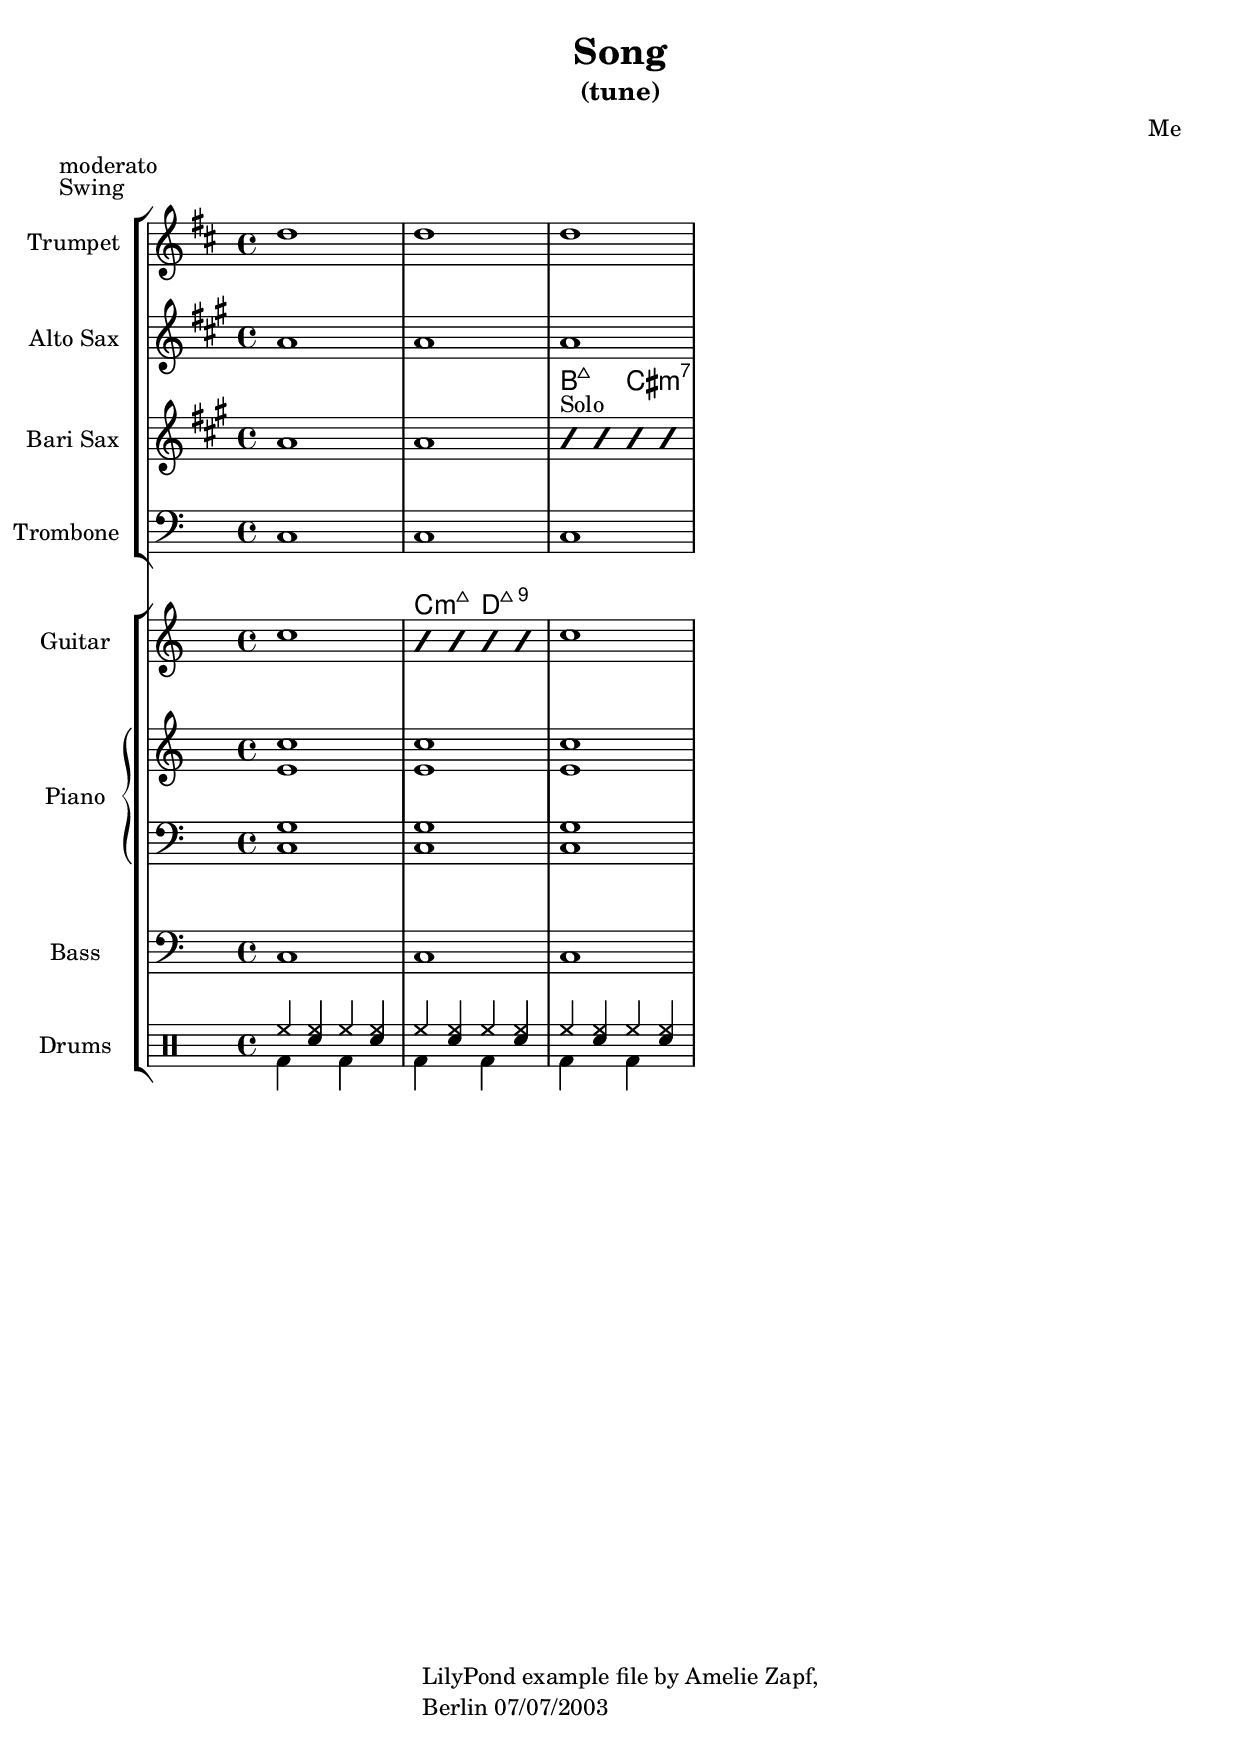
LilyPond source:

%% Do not edit this file; it is automatically
%% generated from LSR http://lsr.dsi.unimi.it
%% This file is in the public domain.
\version "2.13.29"

\header {
  lsrtags = "keyboards, percussion, fretted-strings, template"

%% Translation of GIT committish: 0b55335aeca1de539bf1125b717e0c21bb6fa31b
  texidoces = "
Ésta es una plantilla bastante avanzada, para un conjunto de
jazz. Observe que la notación de todos los instrumentos está en
@code{\\key c \\major} (Do mayor). Esto se refiere al tono de
concierto; la armadura se transporta automáticamente si la música está
dentro de una sección @code{\\transpose}.

"
  doctitlees = "Plantilla para combo de jazz"


%% Translation of GIT committish: 0a868be38a775ecb1ef935b079000cebbc64de40
  texidocde = "
Hier ist ein ziemlich kompliziertes Beispiel für ein Jazz-Ensemble. Achtung:
Alle Instrumente sind in @code{\key c \major} (C-Dur) notiert. Das bezieht sich
auf die klingende Musik: LilyPond transponiert die Tonart automatisch, wenn
sich die Noten innerhalb eines @code{\transpose}-Abschnitts befinden.

"

  doctitlede = "Vorlage für Jazz-Combo"

%% Translation of GIT committish: bdfe3dc8175a2d7e9ea0800b5b04cfb68fe58a7a
  texidocfr = "
Bien que compliqué de prime abord, voici un canevas tout à fait indiqué
pour les ensembles de jazz.  Vous noterez que tous les instruments sont
notés en ut (@code{\key c \major}), la tonalité de concert.  Les notes
seront automatiquement transposée dès lors qu'elles seront inscrites
dans une section @code{\\transpose}.

"
  doctitlefr = "Symboles de jazz"

  texidoc = "
This is quite an advanced template, for a jazz ensemble. Note that all
instruments are notated in @code{\\key c \\major}. This refers to the
key in concert pitch; the key will be automatically transposed if the
music is within a @code{\\transpose} section.

"
  doctitle = "Jazz combo template"
} % begin verbatim

\header {
  title = "Song"
  subtitle = "(tune)"
  composer = "Me"
  meter = "moderato"
  piece = "Swing"
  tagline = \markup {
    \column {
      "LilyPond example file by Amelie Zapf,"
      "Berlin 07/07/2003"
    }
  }
}

%#(set-global-staff-size 16)
\include "english.ly"

%%%%%%%%%%%% Some macros %%%%%%%%%%%%%%%%%%%

sl = {
  \override NoteHead #'style = #'slash
  \override Stem #'transparent = ##t
}
nsl = {
  \revert NoteHead #'style
  \revert Stem #'transparent
}
crOn = \override NoteHead #'style = #'cross
crOff = \revert NoteHead #'style

%% insert chord name style stuff here.

jazzChords = { }

%%%%%%%%%%%% Keys'n'thangs %%%%%%%%%%%%%%%%%

global = { \time 4/4 }

Key = { \key c \major }

% ############ Horns ############

% ------ Trumpet ------
trpt = \transpose c d \relative c'' {
  \Key
  c1 | c | c |
}
trpHarmony = \transpose c' d {
  \jazzChords
}
trumpet = {
  \global
  \set Staff.instrumentName = #"Trumpet"
  \clef treble
  <<
    \trpt
  >>
}

% ------ Alto Saxophone ------
alto = \transpose c a \relative c' {
  \Key
  c1 | c | c |
}
altoHarmony = \transpose c' a {
  \jazzChords
}
altoSax = {
  \global
  \set Staff.instrumentName = #"Alto Sax"
  \clef treble
  <<
    \alto
  >>
}

% ------ Baritone Saxophone ------
bari = \transpose c a' \relative c {
  \Key
  c1
  c1
  \sl
  d4^"Solo" d d d
  \nsl
}
bariHarmony = \transpose c' a \chordmode {
  \jazzChords s1 s d2:maj e:m7
}
bariSax = {
  \global
  \set Staff.instrumentName = #"Bari Sax"
  \clef treble
  <<
    \bari
  >>
}

% ------ Trombone ------
tbone = \relative c {
  \Key
  c1 | c | c
}
tboneHarmony = \chordmode {
  \jazzChords
}
trombone = {
  \global
  \set Staff.instrumentName = #"Trombone"
  \clef bass
  <<
    \tbone
  >>
}

% ############ Rhythm Section #############

% ------ Guitar ------
gtr = \relative c'' {
  \Key
  c1
  \sl
  b4 b b b
  \nsl
  c1
}
gtrHarmony = \chordmode {
  \jazzChords
  s1 c2:min7+ d2:maj9
}
guitar = {
  \global
  \set Staff.instrumentName = #"Guitar"
  \clef treble
  <<
    \gtr
  >>
}

%% ------ Piano ------
rhUpper = \relative c'' {
  \voiceOne
  \Key
  c1 | c | c
}
rhLower = \relative c' {
  \voiceTwo
  \Key
  e1 | e | e
}

lhUpper = \relative c' {
  \voiceOne
  \Key
  g1 | g | g
}
lhLower = \relative c {
  \voiceTwo
  \Key
  c1 | c | c
}

PianoRH = {
  \clef treble
  \global
  \set Staff.midiInstrument = #"acoustic grand"
  <<
    \new Voice = "one" \rhUpper
    \new Voice = "two" \rhLower
  >>
}
PianoLH = {
  \clef bass
  \global
  \set Staff.midiInstrument = #"acoustic grand"
  <<
    \new Voice = "one" \lhUpper
    \new Voice = "two" \lhLower
  >>
}

piano = {
  <<
    \set PianoStaff.instrumentName = #"Piano"
    \new Staff = "upper" \PianoRH
    \new Staff = "lower" \PianoLH
  >>
}

% ------ Bass Guitar ------
Bass = \relative c {
  \Key
  c1 | c | c
}
bass = {
  \global
  \set Staff.instrumentName = #"Bass"
  \clef bass
  <<
    \Bass
  >>
}

% ------ Drums ------
up = \drummode {
  \voiceOne
  hh4 <hh sn> hh <hh sn>
  hh4 <hh sn> hh <hh sn>
  hh4 <hh sn> hh <hh sn>
}
down = \drummode {
  \voiceTwo
  bd4 s bd s
  bd4 s bd s
  bd4 s bd s
}

drumContents = {
  \global
  <<
    \set DrumStaff.instrumentName = #"Drums"
    \new DrumVoice \up
    \new DrumVoice \down
  >>
}

%%%%%%%%% It All Goes Together Here %%%%%%%%%%%%%%%%%%%%%%

\score {
  <<
    \new StaffGroup = "horns" <<
      \new Staff = "trumpet" \trumpet
      \new Staff = "altosax" \altoSax
      \new ChordNames = "barichords" \bariHarmony
      \new Staff = "barisax" \bariSax
      \new Staff = "trombone" \trombone
    >>

    \new StaffGroup = "rhythm" <<
      \new ChordNames = "chords" \gtrHarmony
      \new Staff = "guitar" \guitar
      \new PianoStaff = "piano" \piano
      \new Staff = "bass" \bass
      \new DrumStaff \drumContents
    >>
  >>
  \layout {
    \context { \Staff \RemoveEmptyStaves }
    \context {
      \Score
      \override BarNumber #'padding = #3
      \override RehearsalMark #'padding = #2
      skipBars = ##t
    }
  }
  \midi { }
}

